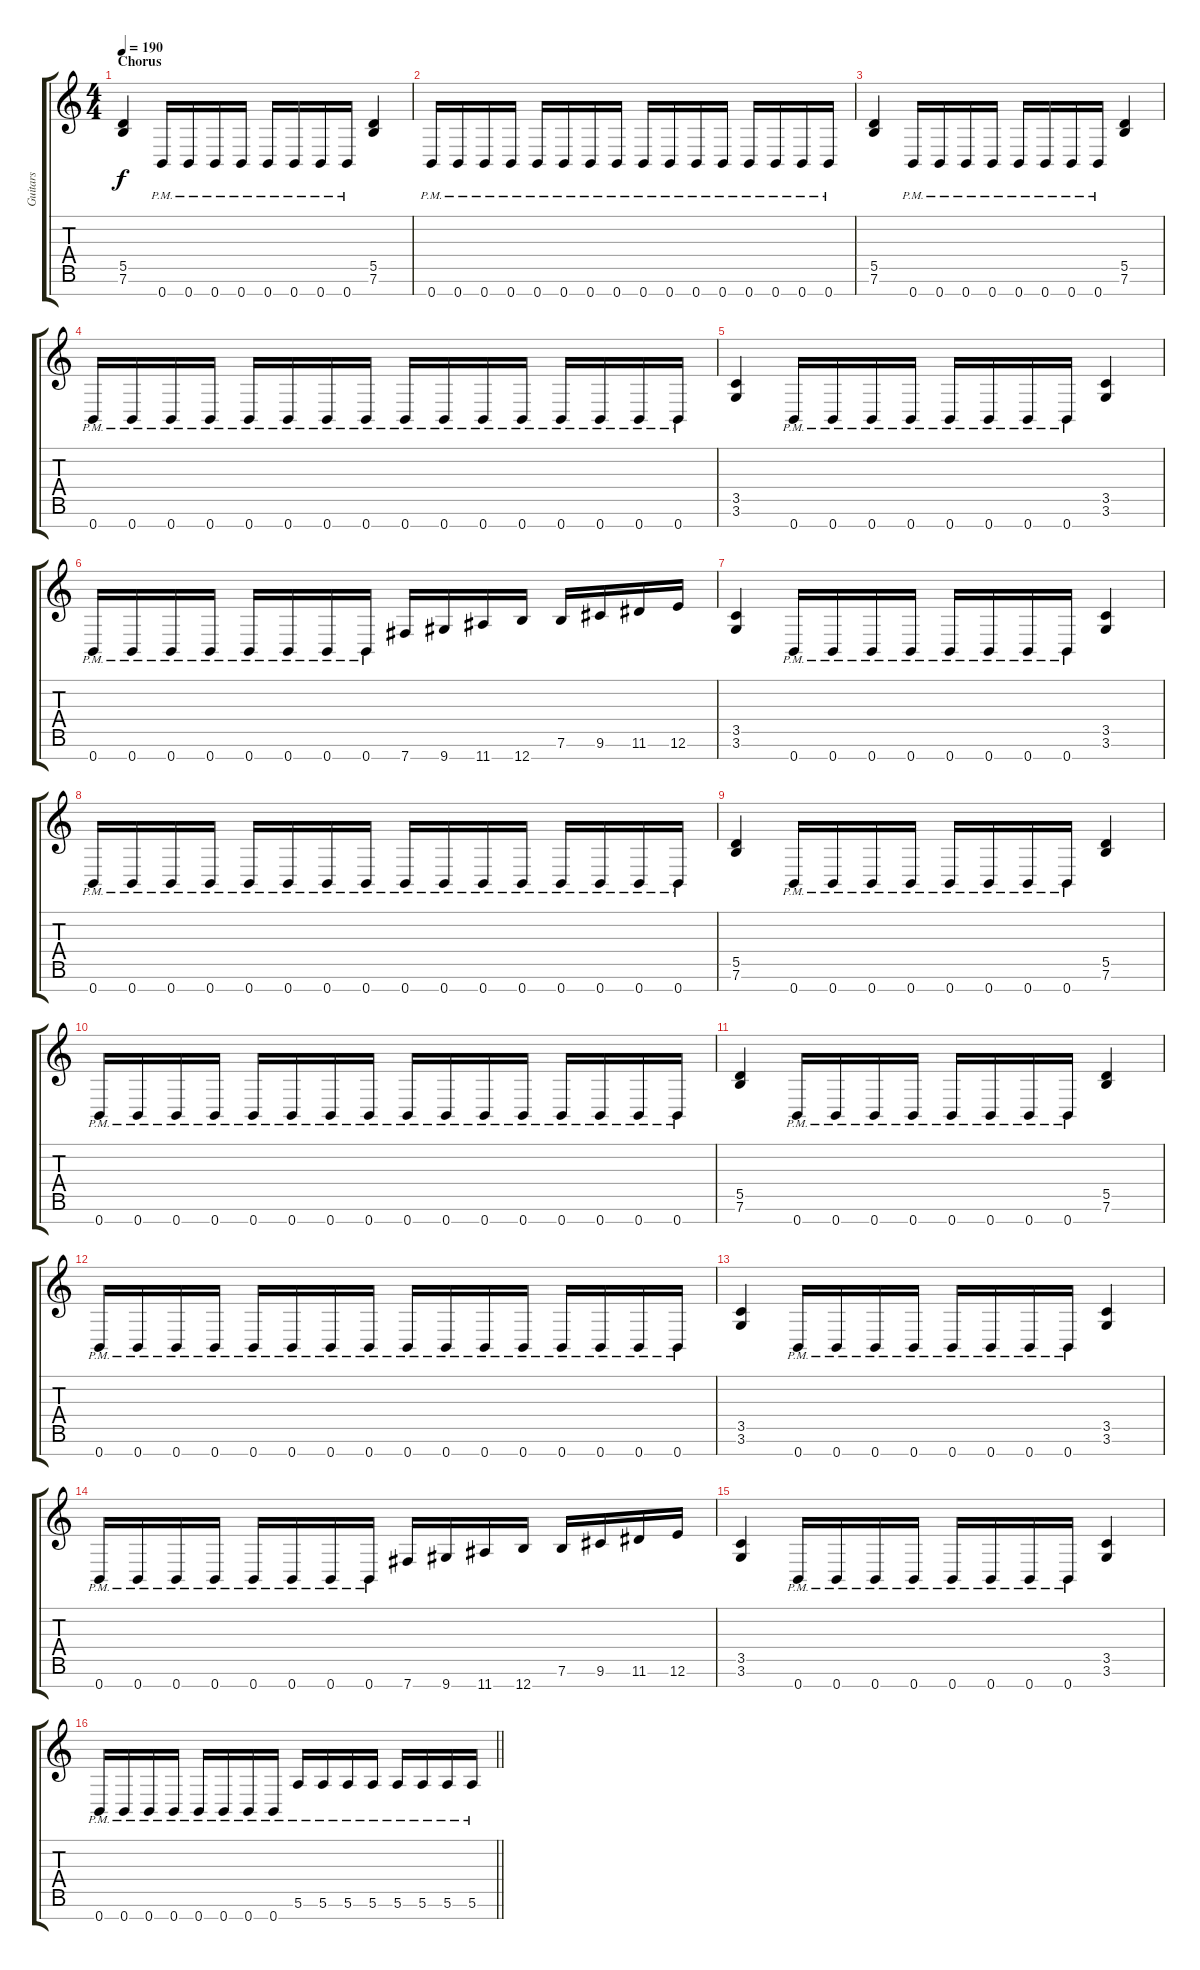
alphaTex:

\track ("Guitars" "Guitars") {instrument distortionguitar}
\staff {score tabs}
\tuning (E4 B3 G3 D3 A2 E2 B1) {hide}
\ts (4 4)
\section ("" "Chorus")
\tempo 190
\clef g2
\ks c
(5.5 7.6).4{dy f} 0.7{pm}.16 0.7{pm}.16 0.7{pm}.16 0.7{pm}.16 0.7{pm}.16 0.7{pm}.16 0.7{pm}.16 0.7{pm}.16 (5.5 7.6).4 |
0.7{pm}.16 0.7{pm}.16 0.7{pm}.16 0.7{pm}.16 0.7{pm}.16 0.7{pm}.16 0.7{pm}.16 0.7{pm}.16 0.7{pm}.16 0.7{pm}.16 0.7{pm}.16 0.7{pm}.16 0.7{pm}.16 0.7{pm}.16 0.7{pm}.16 0.7{pm}.16 |
(5.5 7.6).4 0.7{pm}.16 0.7{pm}.16 0.7{pm}.16 0.7{pm}.16 0.7{pm}.16 0.7{pm}.16 0.7{pm}.16 0.7{pm}.16 (5.5 7.6).4 |
0.7{pm}.16 0.7{pm}.16 0.7{pm}.16 0.7{pm}.16 0.7{pm}.16 0.7{pm}.16 0.7{pm}.16 0.7{pm}.16 0.7{pm}.16 0.7{pm}.16 0.7{pm}.16 0.7{pm}.16 0.7{pm}.16 0.7{pm}.16 0.7{pm}.16 0.7{pm}.16 |
(3.5 3.6).4 0.7{pm}.16 0.7{pm}.16 0.7{pm}.16 0.7{pm}.16 0.7{pm}.16 0.7{pm}.16 0.7{pm}.16 0.7{pm}.16 (3.5 3.6).4 |
0.7{pm}.16 0.7{pm}.16 0.7{pm}.16 0.7{pm}.16 0.7{pm}.16 0.7{pm}.16 0.7{pm}.16 0.7{pm}.16 7.7.16 9.7.16 11.7.16 12.7.16 7.6.16 9.6.16 11.6.16 12.6.16 |
(3.5 3.6).4 0.7{pm}.16 0.7{pm}.16 0.7{pm}.16 0.7{pm}.16 0.7{pm}.16 0.7{pm}.16 0.7{pm}.16 0.7{pm}.16 (3.5 3.6).4 |
0.7{pm}.16 0.7{pm}.16 0.7{pm}.16 0.7{pm}.16 0.7{pm}.16 0.7{pm}.16 0.7{pm}.16 0.7{pm}.16 0.7{pm}.16 0.7{pm}.16 0.7{pm}.16 0.7{pm}.16 0.7{pm}.16 0.7{pm}.16 0.7{pm}.16 0.7{pm}.16 |
(5.5 7.6).4 0.7{pm}.16 0.7{pm}.16 0.7{pm}.16 0.7{pm}.16 0.7{pm}.16 0.7{pm}.16 0.7{pm}.16 0.7{pm}.16 (5.5 7.6).4 |
0.7{pm}.16 0.7{pm}.16 0.7{pm}.16 0.7{pm}.16 0.7{pm}.16 0.7{pm}.16 0.7{pm}.16 0.7{pm}.16 0.7{pm}.16 0.7{pm}.16 0.7{pm}.16 0.7{pm}.16 0.7{pm}.16 0.7{pm}.16 0.7{pm}.16 0.7{pm}.16 |
(5.5 7.6).4 0.7{pm}.16 0.7{pm}.16 0.7{pm}.16 0.7{pm}.16 0.7{pm}.16 0.7{pm}.16 0.7{pm}.16 0.7{pm}.16 (5.5 7.6).4 |
0.7{pm}.16 0.7{pm}.16 0.7{pm}.16 0.7{pm}.16 0.7{pm}.16 0.7{pm}.16 0.7{pm}.16 0.7{pm}.16 0.7{pm}.16 0.7{pm}.16 0.7{pm}.16 0.7{pm}.16 0.7{pm}.16 0.7{pm}.16 0.7{pm}.16 0.7{pm}.16 |
(3.5 3.6).4 0.7{pm}.16 0.7{pm}.16 0.7{pm}.16 0.7{pm}.16 0.7{pm}.16 0.7{pm}.16 0.7{pm}.16 0.7{pm}.16 (3.5 3.6).4 |
0.7{pm}.16 0.7{pm}.16 0.7{pm}.16 0.7{pm}.16 0.7{pm}.16 0.7{pm}.16 0.7{pm}.16 0.7{pm}.16 7.7.16 9.7.16 11.7.16 12.7.16 7.6.16 9.6.16 11.6.16 12.6.16 |
(3.5 3.6).4 0.7{pm}.16 0.7{pm}.16 0.7{pm}.16 0.7{pm}.16 0.7{pm}.16 0.7{pm}.16 0.7{pm}.16 0.7{pm}.16 (3.5 3.6).4 |
\barLineRight lightlight
0.7{pm}.16 0.7{pm}.16 0.7{pm}.16 0.7{pm}.16 0.7{pm}.16 0.7{pm}.16 0.7{pm}.16 0.7{pm}.16 5.6{pm}.16 5.6{pm}.16 5.6{pm}.16 5.6{pm}.16 5.6{pm}.16 5.6{pm}.16 5.6{pm}.16 5.6{pm}.16
